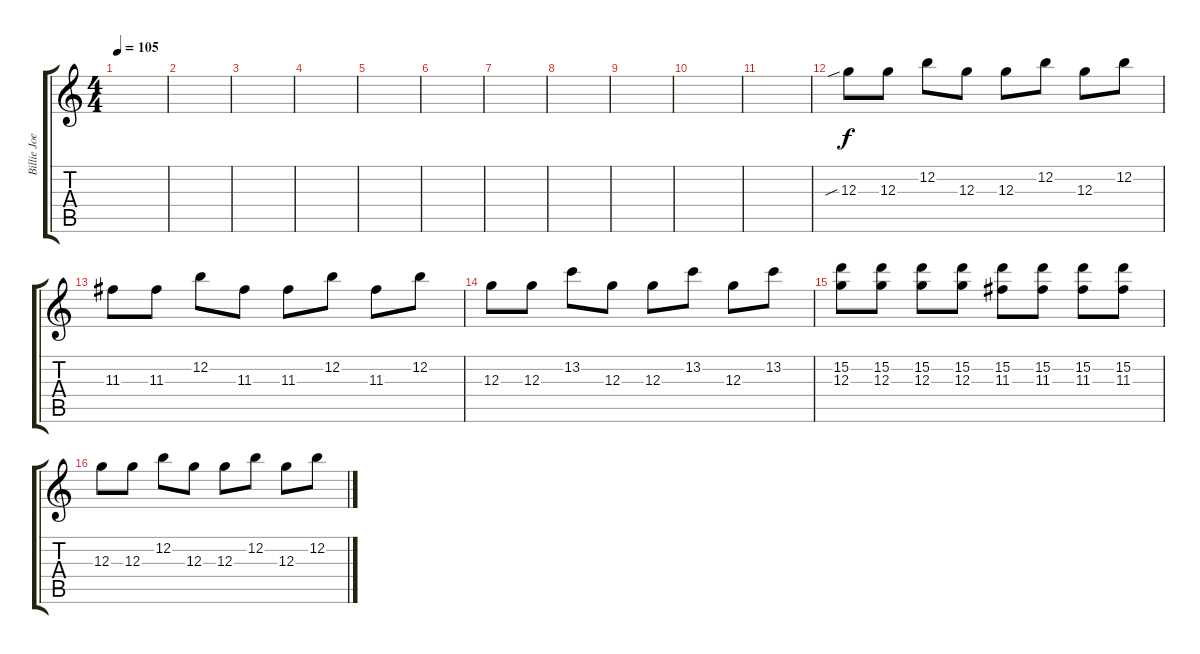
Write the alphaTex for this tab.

\track ("Billie Joe Armstrong" "Billie Joe") {instrument acousticguitarsteel}
\staff {score tabs}
\tuning (E4 B3 G3 D3 A2 E2) {hide}
\ts (4 4)
\tempo 105
\clef g2
\ks c
|
|
|
|
|
|
|
|
|
|
|
12.3{sib}.8 12.3.8 12.2.8 12.3.8 12.3.8 12.2.8 12.3.8 12.2.8 |
11.3.8 11.3.8 12.2.8 11.3.8 11.3.8 12.2.8 11.3.8 12.2.8 |
12.3.8 12.3.8 13.2.8 12.3.8 12.3.8 13.2.8 12.3.8 13.2.8 |
(15.2 12.3).8 (15.2 12.3).8 (15.2 12.3).8 (15.2 12.3).8 (15.2 11.3).8 (15.2 11.3).8 (15.2 11.3).8 (15.2 11.3).8 |
12.3.8 12.3.8 12.2.8 12.3.8 12.3.8 12.2.8 12.3.8 12.2.8
